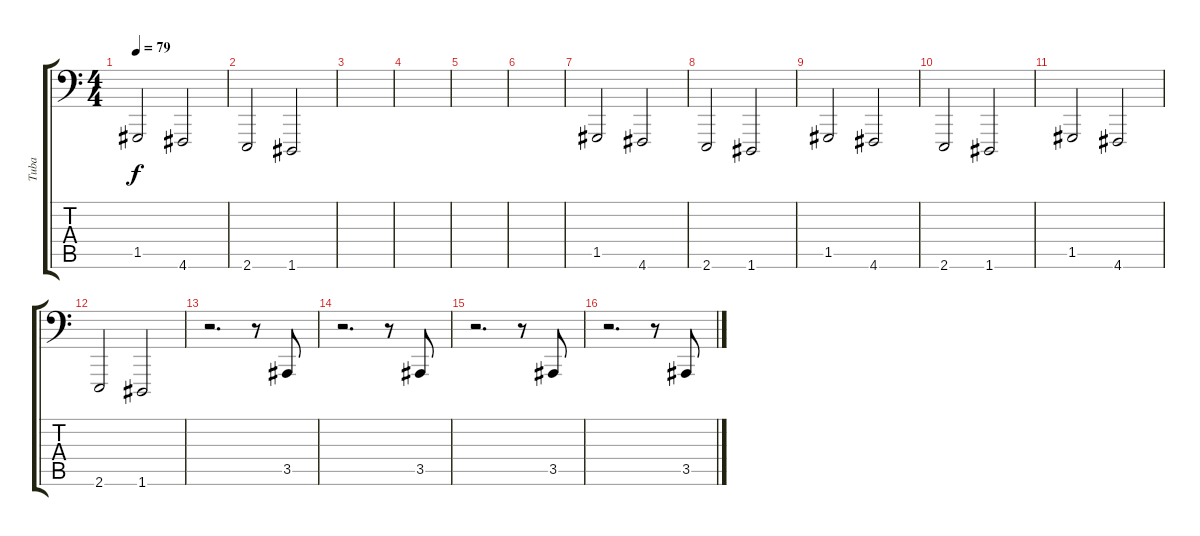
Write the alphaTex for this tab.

\track ("Tuba" "Tuba") {instrument tuba}
\staff {score tabs}
\tuning (D3 A2 F2 C2 G1 D1) {hide}
\ts (4 4)
\tempo 79
\clef f4
\ks c
1.5.2{dy f} 4.6.2 |
2.6.2 1.6.2 |
|
|
|
|
1.5.2 4.6.2 |
2.6.2 1.6.2 |
1.5.2 4.6.2 |
2.6.2 1.6.2 |
1.5.2 4.6.2 |
2.6.2 1.6.2 |
r.2{d} r.8 3.5.8 |
r.2{d} r.8 3.5.8 |
r.2{d} r.8 3.5.8 |
r.2{d} r.8 3.5.8
